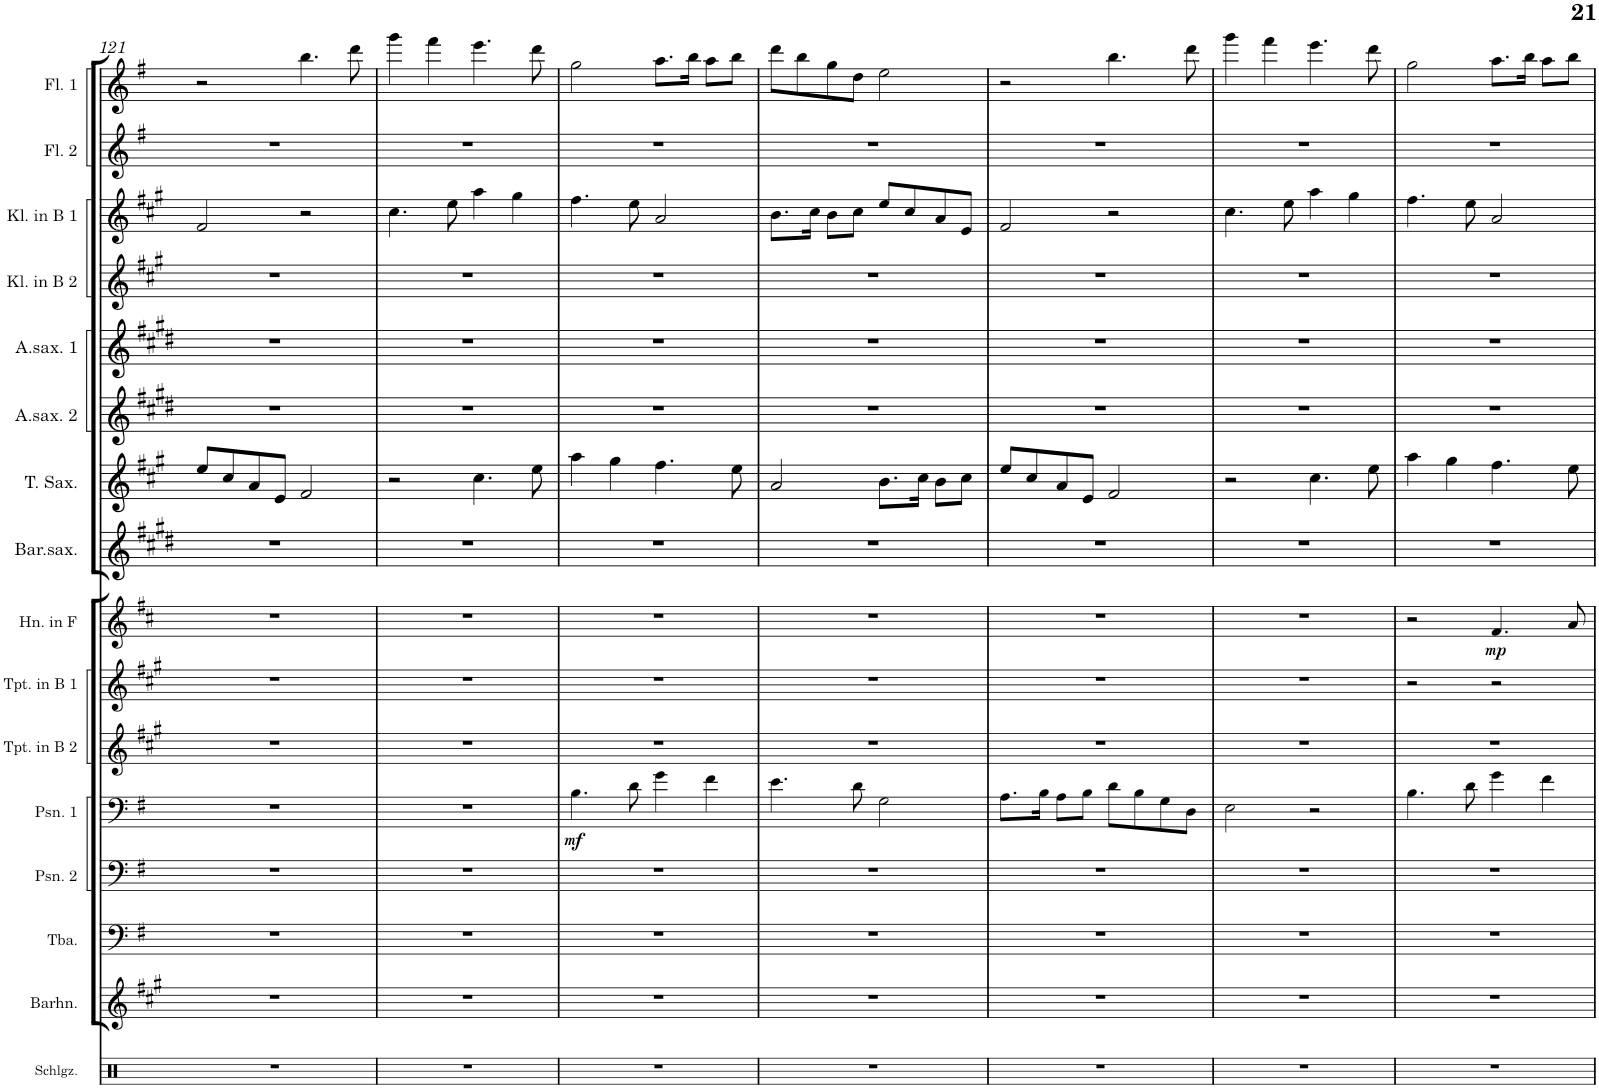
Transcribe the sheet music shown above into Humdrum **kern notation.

**kern	**kern	**kern	**kern	**kern	**dynam	**kern	**kern	**kern	**dynam	**kern	**kern	**kern	**kern	**kern	**kern	**kern	**kern
*part16	*part15	*part14	*part13	*part12	*part12	*part11	*part10	*part9	*part9	*part8	*part7	*part6	*part5	*part4	*part3	*part2	*part1
*staff16	*staff15	*staff14	*staff13	*staff12	*staff12	*staff11	*staff10	*staff9	*staff9	*staff8	*staff7	*staff6	*staff5	*staff4	*staff3	*staff2	*staff1
*I"Schlagwerk	*I"Baritonhorn	*I"Tuba	*I"Posaune 2	*I"Posaune 1	*	*I"Trompete in B 2	*I"Trompete in B 1	*I"Horn in F	*	*I"Baritonsaxophon	*I"Tenorsaxophon	*I"Altsaxophon 2	*I"Altsaxophon 1	*I"Klarinette in B 2	*I"Klarinette in B 1	*I"Flöte 2	*I"Flöte 1
*	*I'Barhn.	*I'Tba.	*I'Psn. 2	*I'Psn. 1	*	*I'Tpt. in B 2	*I'Tpt. in B 1	*I'Hn. in F	*	*I'Bar.sax.	*I'T. Sax.	*I'A.sax. 2	*I'A.sax. 1	*I'Kl. in B 2	*I'Kl. in B 1	*I'Fl. 2	*I'Fl. 1
!!LO:PB:g=z
*clefX	*clefG2	*clefF4	*clefF4	*clefF4	*	*clefG2	*clefG2	*clefG2	*	*clefG2	*clefG2	*clefG2	*clefG2	*clefG2	*clefG2	*clefG2	*clefG2
*	*Trd8c14	*	*	*	*	*Trd1c2	*Trd1c2	*Trd4c7	*	*Trd12c21	*Trd8c14	*Trd5c9	*Trd5c9	*Trd1c2	*Trd1c2	*	*
*k[]	*k[f#c#g#]	*k[f#]	*k[f#]	*k[f#]	*	*k[f#c#g#]	*k[f#c#g#]	*k[f#c#]	*	*k[f#c#g#d#]	*k[f#c#g#]	*k[f#c#g#d#]	*k[f#c#g#d#]	*k[f#c#g#]	*k[f#c#g#]	*k[f#]	*k[f#]
*M4/4	*M4/4	*M4/4	*M4/4	*M4/4	*	*M4/4	*M4/4	*M4/4	*	*M4/4	*M4/4	*M4/4	*M4/4	*M4/4	*M4/4	*M4/4	*M4/4
=121	=121	=121	=121	=121	=121	=121	=121	=121	=121	=121	=121	=121	=121	=121	=121	=121	=121
1r	1r	1r	1r	1r	.	1r	1r	1r	.	1r	8ee/L	1r	1r	1r	2f#/	1r	2r
.	.	.	.	.	.	.	.	.	.	.	8cc#/	.	.	.	.	.	.
.	.	.	.	.	.	.	.	.	.	.	8a/	.	.	.	.	.	.
.	.	.	.	.	.	.	.	.	.	.	8e/J	.	.	.	.	.	.
.	.	.	.	.	.	.	.	.	.	.	2f#/	.	.	.	2r	.	4.bb\
.	.	.	.	.	.	.	.	.	.	.	.	.	.	.	.	.	8ddd\
=122	=122	=122	=122	=122	=122	=122	=122	=122	=122	=122	=122	=122	=122	=122	=122	=122	=122
1r	1r	1r	1r	1r	.	1r	1r	1r	.	1r	2r	1r	1r	1r	4.cc#\	1r	4ggg\
.	.	.	.	.	.	.	.	.	.	.	.	.	.	.	.	.	4fff#\
.	.	.	.	.	.	.	.	.	.	.	.	.	.	.	8ee\	.	.
.	.	.	.	.	.	.	.	.	.	.	4.cc#\	.	.	.	4aa\	.	4.eee\
.	.	.	.	.	.	.	.	.	.	.	.	.	.	.	4gg#\	.	.
.	.	.	.	.	.	.	.	.	.	.	8ee\	.	.	.	.	.	8ddd\
=123	=123	=123	=123	=123	=123	=123	=123	=123	=123	=123	=123	=123	=123	=123	=123	=123	=123
!	!	!	!	!	!LO:DY:b	!	!	!	!	!	!	!	!	!	!	!	!
1r	1r	1r	1r	4.B\	mf	1r	1r	1r	.	1r	4aa\	1r	1r	1r	4.ff#\	1r	2gg\
.	.	.	.	.	.	.	.	.	.	.	4gg#\	.	.	.	.	.	.
.	.	.	.	8d\	.	.	.	.	.	.	.	.	.	.	8ee\	.	.
.	.	.	.	4g\	.	.	.	.	.	.	4.ff#\	.	.	.	2a/	.	8.aa\L
.	.	.	.	.	.	.	.	.	.	.	.	.	.	.	.	.	16bb\Jk
.	.	.	.	4f#\	.	.	.	.	.	.	.	.	.	.	.	.	8aa\L
.	.	.	.	.	.	.	.	.	.	.	8ee\	.	.	.	.	.	8bb\J
=124	=124	=124	=124	=124	=124	=124	=124	=124	=124	=124	=124	=124	=124	=124	=124	=124	=124
1r	1r	1r	1r	4.e\	.	1r	1r	1r	.	1r	2a/	1r	1r	1r	8.b\L	1r	8ddd\L
.	.	.	.	.	.	.	.	.	.	.	.	.	.	.	.	.	8bb\
.	.	.	.	.	.	.	.	.	.	.	.	.	.	.	16cc#\Jk	.	.
.	.	.	.	.	.	.	.	.	.	.	.	.	.	.	8b\L	.	8gg\
.	.	.	.	8d\	.	.	.	.	.	.	.	.	.	.	8cc#\J	.	8dd\J
.	.	.	.	2G\	.	.	.	.	.	.	8.b\L	.	.	.	8ee/L	.	2ee\
.	.	.	.	.	.	.	.	.	.	.	.	.	.	.	8cc#/	.	.
.	.	.	.	.	.	.	.	.	.	.	16cc#\Jk	.	.	.	.	.	.
.	.	.	.	.	.	.	.	.	.	.	8b\L	.	.	.	8a/	.	.
.	.	.	.	.	.	.	.	.	.	.	8cc#\J	.	.	.	8e/J	.	.
=125	=125	=125	=125	=125	=125	=125	=125	=125	=125	=125	=125	=125	=125	=125	=125	=125	=125
1r	1r	1r	1r	8.A\L	.	1r	1r	1r	.	1r	8ee/L	1r	1r	1r	2f#/	1r	2r
.	.	.	.	.	.	.	.	.	.	.	8cc#/	.	.	.	.	.	.
.	.	.	.	16B\Jk	.	.	.	.	.	.	.	.	.	.	.	.	.
.	.	.	.	8A\L	.	.	.	.	.	.	8a/	.	.	.	.	.	.
.	.	.	.	8B\J	.	.	.	.	.	.	8e/J	.	.	.	.	.	.
.	.	.	.	8d\L	.	.	.	.	.	.	2f#/	.	.	.	2r	.	4.bb\
.	.	.	.	8B\	.	.	.	.	.	.	.	.	.	.	.	.	.
.	.	.	.	8G\	.	.	.	.	.	.	.	.	.	.	.	.	.
.	.	.	.	8D\J	.	.	.	.	.	.	.	.	.	.	.	.	8ddd\
=126	=126	=126	=126	=126	=126	=126	=126	=126	=126	=126	=126	=126	=126	=126	=126	=126	=126
1r	1r	1r	1r	2E\	.	1r	1r	1r	.	1r	2r	1r	1r	1r	4.cc#\	1r	4ggg\
.	.	.	.	.	.	.	.	.	.	.	.	.	.	.	.	.	4fff#\
.	.	.	.	.	.	.	.	.	.	.	.	.	.	.	8ee\	.	.
.	.	.	.	2r	.	.	.	.	.	.	4.cc#\	.	.	.	4aa\	.	4.eee\
.	.	.	.	.	.	.	.	.	.	.	.	.	.	.	4gg#\	.	.
.	.	.	.	.	.	.	.	.	.	.	8ee\	.	.	.	.	.	8ddd\
=127	=127	=127	=127	=127	=127	=127	=127	=127	=127	=127	=127	=127	=127	=127	=127	=127	=127
1r	1r	1r	1r	4.B\	.	1r	2r	2r	.	1r	4aa\	1r	1r	1r	4.ff#\	1r	2gg\
.	.	.	.	.	.	.	.	.	.	.	4gg#\	.	.	.	.	.	.
.	.	.	.	8d\	.	.	.	.	.	.	.	.	.	.	8ee\	.	.
!	!	!	!	!	!	!	!	!	!LO:DY:b	!	!	!	!	!	!	!	!
.	.	.	.	4g\	.	.	2r	4.f#/	mp	.	4.ff#\	.	.	.	2a/	.	8.aa\L
.	.	.	.	.	.	.	.	.	.	.	.	.	.	.	.	.	16bb\Jk
.	.	.	.	4f#\	.	.	.	.	.	.	.	.	.	.	.	.	8aa\L
.	.	.	.	.	.	.	.	8a/	.	.	8ee\	.	.	.	.	.	8bb\J
=	=	=	=	=	=	=	=	=	=	=	=	=	=	=	=	=	=
*-	*-	*-	*-	*-	*-	*-	*-	*-	*-	*-	*-	*-	*-	*-	*-	*-	*-
